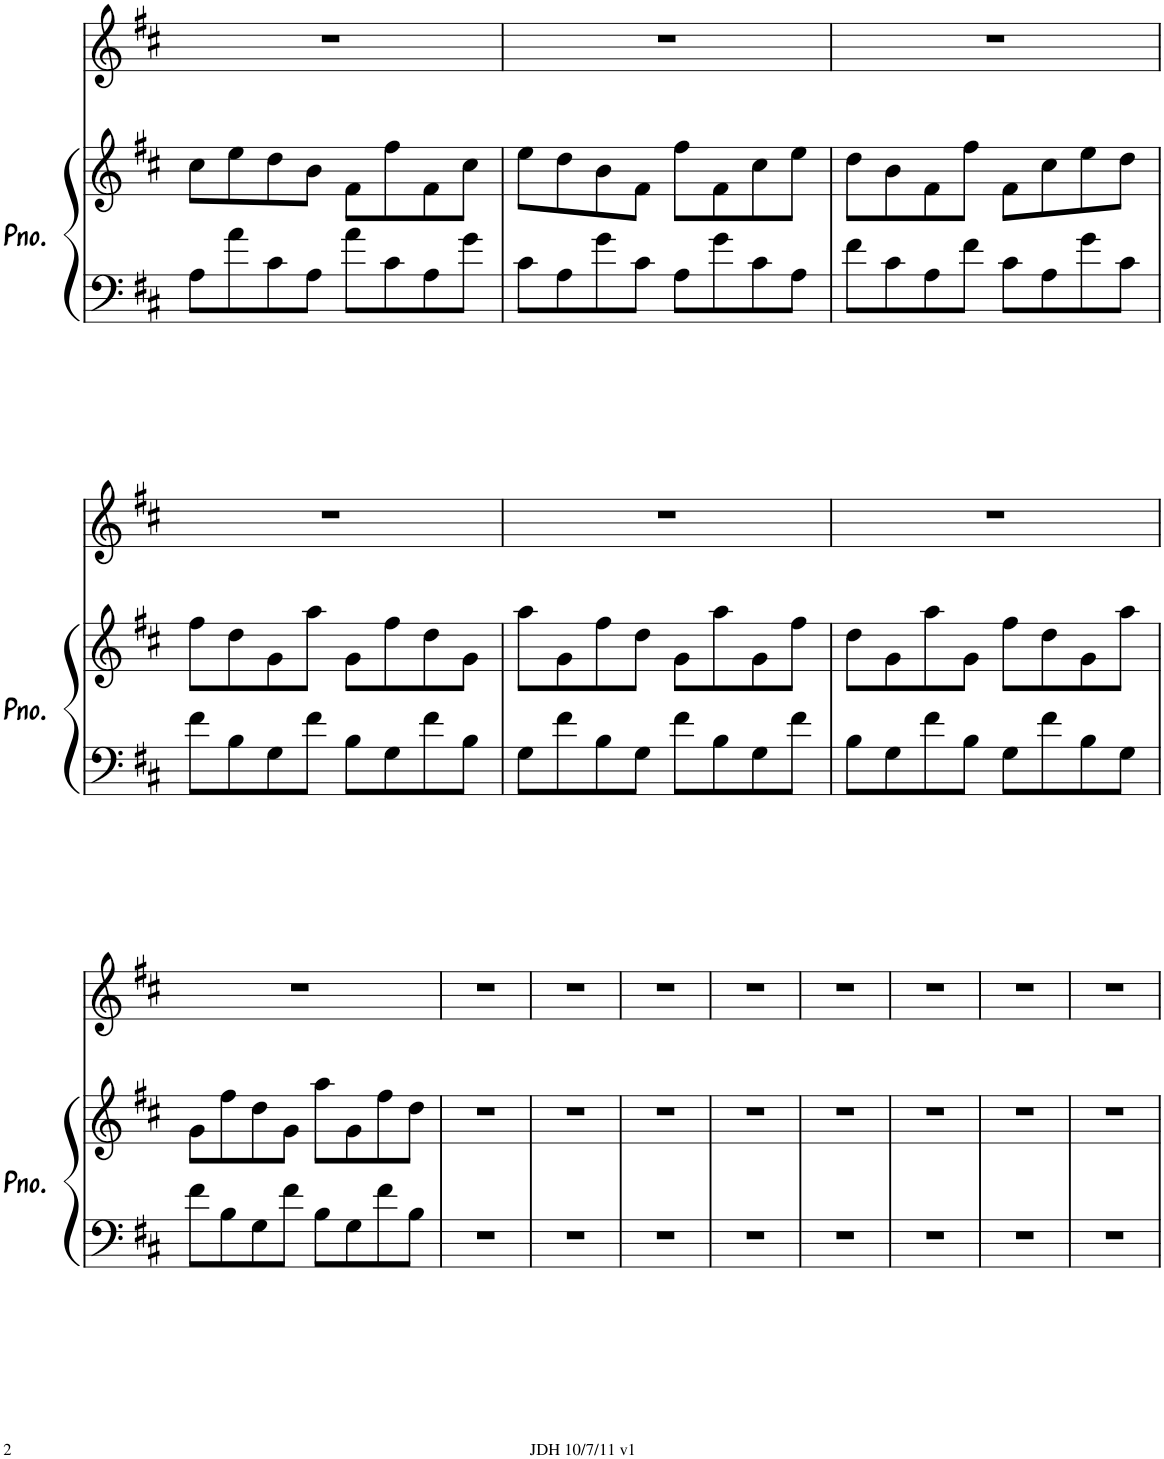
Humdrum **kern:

**kern	**kern	**kern
*part2	*part2	*part1
*staff3	*staff2	*staff1
*I"Piano	*	*I"Piano
*I'Pno.	*	*I'Pno
!!LO:PB:g=z
*clefF4	*clefG2	*clefG2
*k[f#c#]	*k[f#c#]	*k[f#c#]
=11	=11	=11
8A\L	8cc#\L	1r
8a\	8ee\	.
8c#\	8dd\	.
8A\J	8b\J	.
8a\L	8f#\L	.
8c#\	8ff#\	.
8A\	8f#\	.
8g\J	8cc#\J	.
=12	=12	=12
8c#\L	8ee\L	1r
8A\	8dd\	.
8g\	8b\	.
8c#\J	8f#\J	.
8A\L	8ff#\L	.
8g\	8f#\	.
8c#\	8cc#\	.
8A\J	8ee\J	.
=13	=13	=13
8f#\L	8dd\L	1r
8c#\	8b\	.
8A\	8f#\	.
8f#\J	8ff#\J	.
8c#\L	8f#\L	.
8A\	8cc#\	.
8g\	8ee\	.
8c#\J	8dd\J	.
!!LO:LB:g=z
=14	=14	=14
8f#\L	8ff#\L	1r
8B\	8dd\	.
8G\	8g\	.
8f#\J	8aa\J	.
8B\L	8g\L	.
8G\	8ff#\	.
8f#\	8dd\	.
8B\J	8g\J	.
=15	=15	=15
8G\L	8aa\L	1r
8f#\	8g\	.
8B\	8ff#\	.
8G\J	8dd\J	.
8f#\L	8g\L	.
8B\	8aa\	.
8G\	8g\	.
8f#\J	8ff#\J	.
=16	=16	=16
8B\L	8dd\L	1r
8G\	8g\	.
8f#\	8aa\	.
8B\J	8g\J	.
8G\L	8ff#\L	.
8f#\	8dd\	.
8B\	8g\	.
8G\J	8aa\J	.
!!LO:LB:g=z
=17	=17	=17
8f#\L	8g\L	1r
8B\	8ff#\	.
8G\	8dd\	.
8f#\J	8g\J	.
8B\L	8aa\L	.
8G\	8g\	.
8f#\	8ff#\	.
8B\J	8dd\J	.
=18	=18	=18
1r	1r	1r
=19	=19	=19
1r	1r	1r
=20	=20	=20
1r	1r	1r
=21	=21	=21
1r	1r	1r
=22	=22	=22
1r	1r	1r
=23	=23	=23
1r	1r	1r
=24	=24	=24
1r	1r	1r
=25	=25	=25
1r	1r	1r
=	=	=
*-	*-	*-
